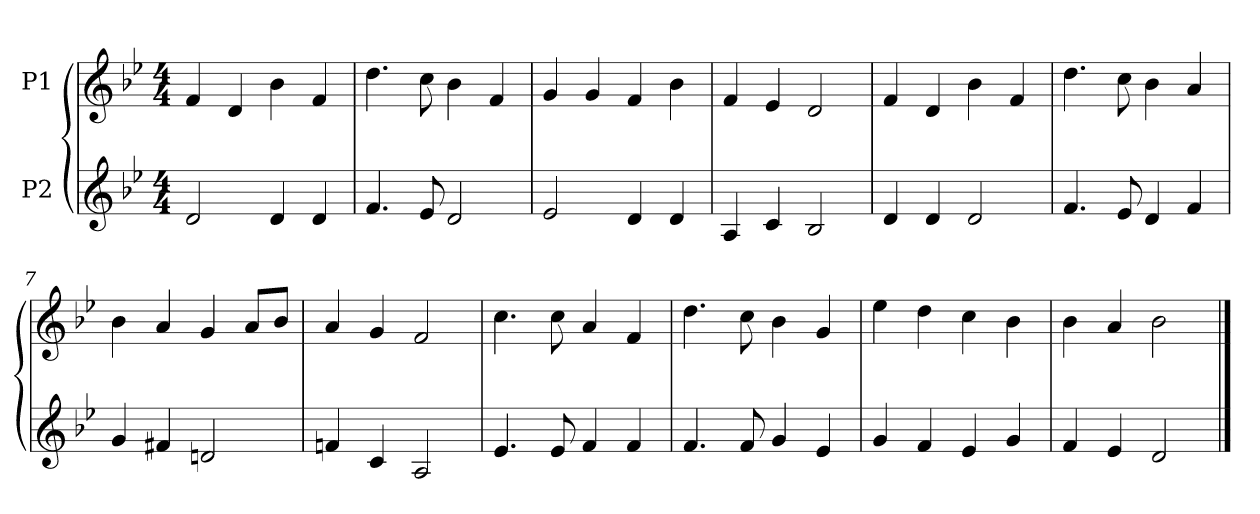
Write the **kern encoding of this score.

**kern	**kern
*part2	*part1
*staff2	*staff1
*I"P2	*I"P1
!!LO:PB:g=z
*clefG2	*clefG2
*k[b-e-]	*k[b-e-]
*B-:	*B-:
*M4/4	*M4/4
=1	=1
2di/	4fi/
.	4di/
4di/	4b-i\
4di/	4fi/
=2	=2
4.fi/	4.ddi\
8e-i/	8cci\
2di/	4b-i\
.	4fi/
=3	=3
2e-i/	4gi/
.	4gi/
4di/	4fi/
4di/	4b-i\
=4	=4
4Ai/	4fi/
4ci/	4e-i/
2B-i/	2di/
!!LO:LB:g=z
=5	=5
4di/	4fi/
4di/	4di/
2di/	4b-i\
.	4fi/
=6	=6
4.fi/	4.ddi\
8e-i/	8cci\
4di/	4b-i\
4fi/	4ai/
=7	=7
4gi/	4b-i\
4f#Xi/	4ai/
2dni/	4gi/
.	8ai/L
.	8b-i/J
=8	=8
4fni/	4ai/
4ci/	4gi/
2Ai/	2fi/
!!LO:LB:g=z
=9	=9
4.e-i/	4.cci\
8e-i/	8cci\
4fi/	4ai/
4fi/	4fi/
=10	=10
4.fi/	4.ddi\
8fi/	8cci\
4gi/	4b-i\
4e-i/	4gi/
=11	=11
4gi/	4ee-i\
4fi/	4ddi\
4e-i/	4cci\
4gi/	4b-i\
=12	=12
4fi/	4b-i\
4e-i/	4ai/
2di/	2b-i\
==	==
*-	*-
